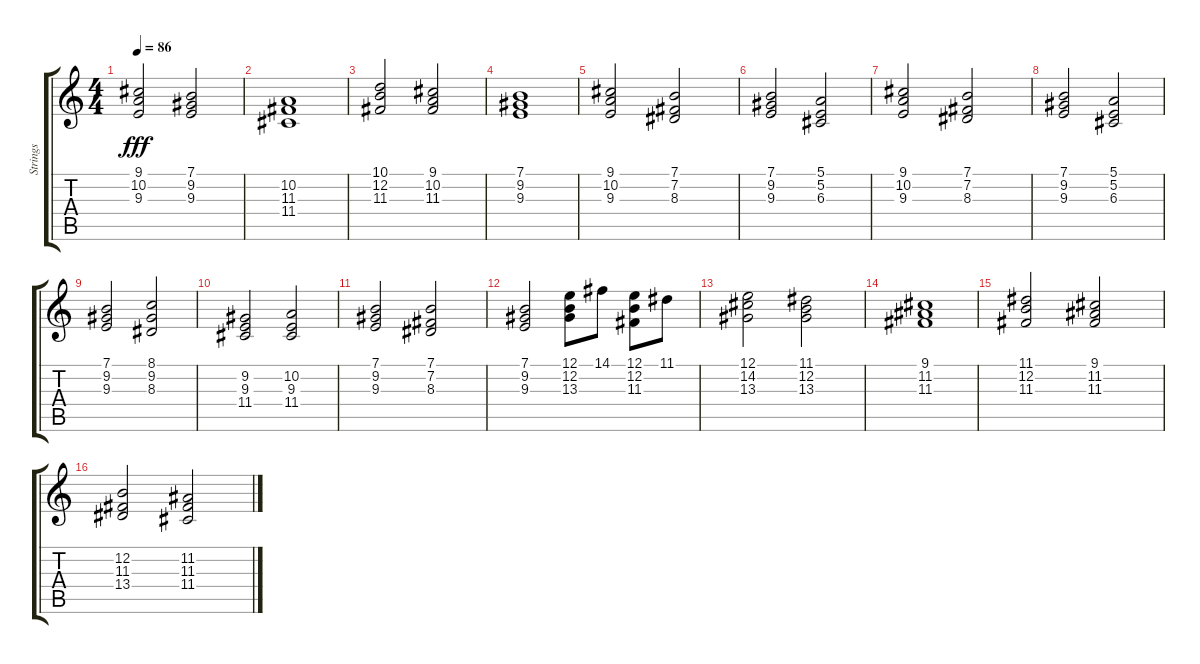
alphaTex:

\track ("Strings" "Strings") {instrument stringensemble2}
\staff {score tabs}
\tuning (E4 B3 G3 D3 A2 E2) {hide}
\ts (4 4)
\tempo 86
\clef g2
\ks c
(9.1 10.2 9.3).2{dy fff instrument stringensemble2} (7.1 9.2 9.3).2 |
(10.2 11.3 11.4).1 |
(10.1 12.2 11.3).2 (9.1 10.2 11.3).2 |
(7.1 9.2 9.3).1 |
(9.1 10.2 9.3).2 (7.1 7.2 8.3).2 |
(7.1 9.2 9.3).2 (5.1 5.2 6.3).2 |
(9.1 10.2 9.3).2 (7.1 7.2 8.3).2 |
(7.1 9.2 9.3).2 (5.1 5.2 6.3).2 |
(7.1 9.2 9.3).2 (8.1 9.2 8.3).2 |
(9.2 9.3 11.4).2 (10.2 9.3 11.4).2 |
(7.1 9.2 9.3).2 (7.1 7.2 8.3).2 |
(7.1 9.2 9.3).2 (12.1 12.2 13.3).8{instrument stringensemble1} 14.1.8 (12.1 12.2 11.3).8 11.1.8 |
(12.1 14.2 13.3).2{instrument stringensemble2} (11.1 12.2 13.3).2 |
(9.1 11.2 11.3).1 |
(11.1 12.2 11.3).2 (9.1 11.2 11.3).2 |
(12.2 11.3 13.4).2 (11.2 11.3 11.4).2
